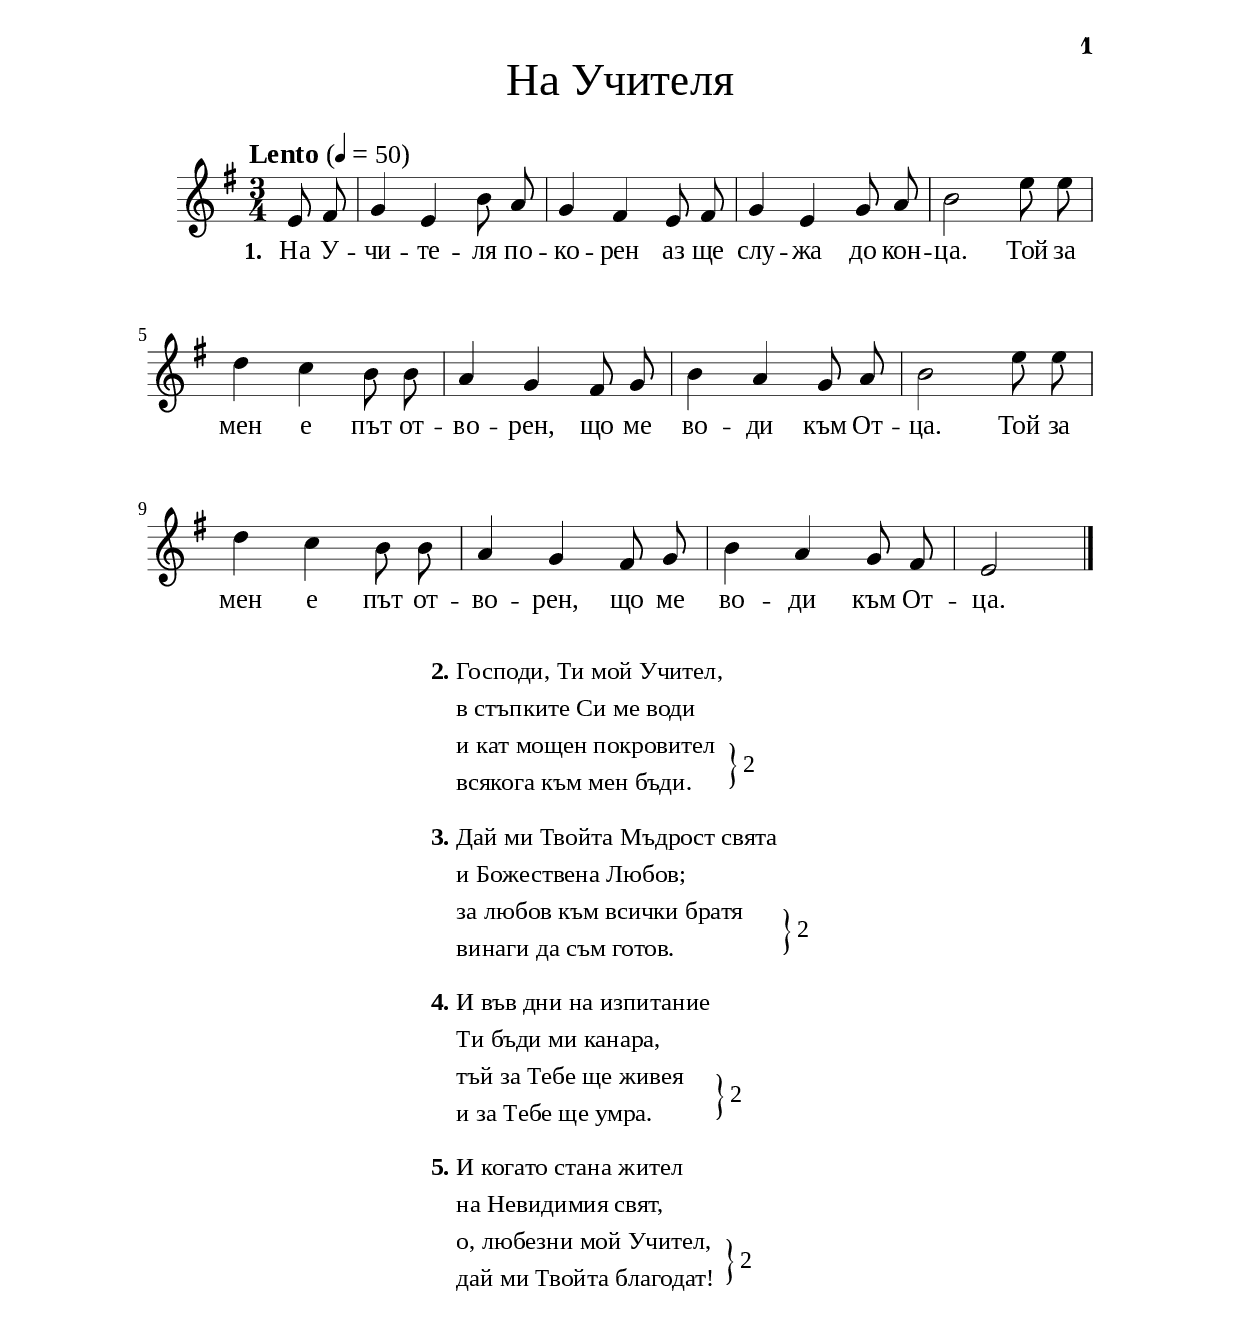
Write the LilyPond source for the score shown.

\version "2.24.4"

% include paper part and global functions
\include "include/globals.ily"

"rightBraces037" = \markup {
  \column {
    % repeat braces
    \translate #'(0 . -8 )
    \right-brace #22
  }
  \column {
    % repeat numbers
    \translate #'(0 . -8.5 )
    2
  }
}



\bookpart {
  \label #'ref037
  \tocItem \markup "На Учителя"
  \include "include/bookpart-paper.ily"
  \score {
    \include "include/score-layout.ily"

    \new Voice \absolute {
      \clef treble
      \key e \minor
      \time 3/4
      \tempoFunc "Lento" 4 "50"
      \autoBeamOff
      \partial 4
      \autoBeamOff
      e'8 fis'8 | g'4 e'4 b'8 a'8 | g'4 fis'4 e'8 fis'8 | g'4 e'4 g'8 a'8 |  b'2 e''8  e''8 \break
      d''4 c''4 b'8 b'8 | a'4 g'4 fis'8 g'8 | b'4 a'4 g'8 a'8 | b'2 e''8 e''8 \break
      | d''4 c''4 b'8 b'8 | a'4 g'4 fis'8 g'8 | b'4 a'4 g'8 fis'8 | e'2 \bar "|."\break
    }

    \addlyrics {
      \set stanza = "1. " На У --  чи -- те -- ля по -- ко -- рен аз ще слу -- жа
      до кон -- ца. Той за мен е път от -- во --
      рен, що ме во -- ди към От -- ца. Той за мен
      е път от -- во -- рен, що ме во -- ди към От -- ца.
    }

    \header {
      title = \titleFunc #'ref_desc_2 "На Учителя" "Na Učitelja"
    }

    \midi{}

  } % score


  \markup \abs-fontsize #12 \override #`(baseline-skip . ,bgCoupletBaselineSkip) {
    \fill-line {
      \column {
        \line {
          \bold "2."
          \column {
            "Господи, Ти мой Учител,"
            "в стъпките Си ме води"
            "и кат мощен покровител"
            "всякога към мен бъди. "
          }\"rightBraces037"
        }
        \vspace #1
        \line {
          \bold "3."
          \column {
            "Дай ми Твойта Мъдрост свята"
            "и Божествена Любов;"
            "за любов към всички братя"
            "винаги да съм готов."
          }\"rightBraces037"
        }
        \vspace #1
        \line {
          \bold "4."
          \column {
            "И във дни на изпитание"
            "Ти бъди ми канара,"
            "тъй за Тебе ще живея "
            "и за Тебе ще умра."
          }\"rightBraces037"
        }
        \vspace #1

        \line {
          \bold "5."
          \column {
            "И когато стана жител "
            "на Невидимия свят, "
            "о, любезни мой Учител,"
            "дай ми Твойта благодат! "
          }\"rightBraces037"
        }
      }
    }
  }

} % bookpart
